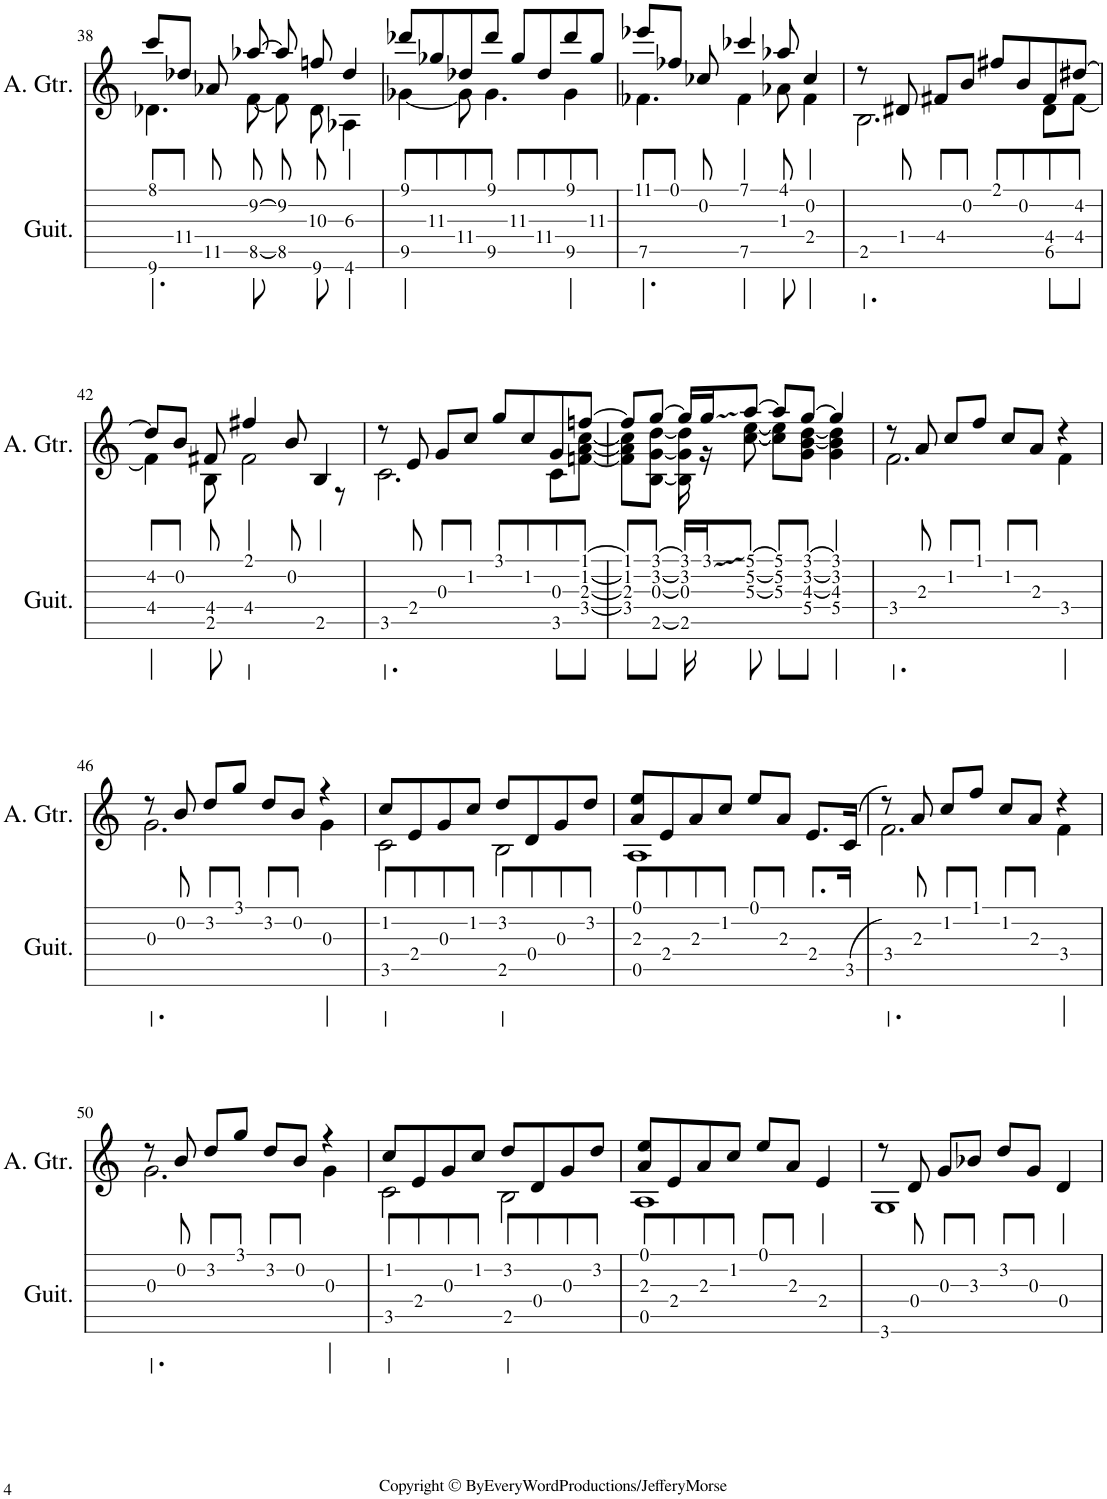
**kern	**kern
*part2	*part1
*staff2	*staff1
*I"Classical Guitar	*I"Acoustic Guitar
*I'Guit.	*I'A. Gtr.
!!LO:PB:g=z
*	*clefG2
*	*Trd7c12
*k[]	*k[]
*M4/4	*M4/4
=38	=38
*^	*^
8cc/L	4.C#\	8ccc/L	4.d-X\
8c#/J	.	8dd-X/J	.
8G#/	.	8a-X/	.
[8g#/	[8F\	[8aa-X/	[8f\
8F/] 8g#/]	8r	8aa-/]	8f\]
8f/	8C#\	8ffn/	8d-\
4c#/	4AA-X\	4dd-/	4A-X\
=39	=39	=39	=39
8dd-X/L	4F#\	8ddd-X/L	[4g-X\
8f#/	.	8gg-X/	.
8c#/	4r	8dd-X/	8g-\]
8F#/ 8cc#/J	.	8ddd-/J	4.g-\
8f#/L	4r	8gg-/L	.
8c#/	.	8dd-/	.
8dd-/	4F#\	8ddd-/	4g-\
8f#/J	.	8gg-/J	.
=40	=40	=40	=40
8ee-X/L	4.E\	8eee-X/L	4.f-X\
8f-X/J	.	8ff-X/J	.
8c-X/	.	8cc-X/	.
4cc-X/	4E\	4ccc-X/	4f-\
8a-X/	8A-X\	8aa-X/	8a-X\
4c-/	4F-\	4cc-/	4f-\
=41	=41	=41	=41
8r	2.BB\	8r	2.B\
8D#X/	.	8d#X/	.
8F#X/L	.	8f#X/L	.
8B/J	.	8b/J	.
8f#X/L	.	8ff#X/L	.
8B/	.	8b/	.
8F#/	8D#\L	8f#/	8d#\L
8d#X/J	8F#\J	[8dd#X/J	[8f#\J
!!LO:LB:g=z	!!
=42	=42	=42	=42
8d#/L	4F#\	8dd#/L]	4f#\]
8B/J	.	8b/J	.
8F#X/	8BB\	8f#X/	8B\
4f#X/	2F#\	4ff#X/	2f#\
8B/	.	8b/	.
4BB/	.	4B/	.
.	8r	.	8r
=43	=43	=43	=43
8r	2.C\	8r	2.c\
8E/	.	8e/	.
8G/L	.	8g/L	.
8c/J	.	8cc/J	.
8g/L	.	8gg/L	.
8c/	.	8cc/	.
8G/	8C\L	8g/	8c\L
[8fn/J	[8Fn\ [8A\ [8c\J	[8ffn/J	[8fn\ [8a\ [8cc\J
=44	=44	=44	=44
8f/L]	8F\] 8A\] 8c\]L	8ff/L]	8f\] 8a\] 8cc\]L
[8g/J	[8BB\ [8G\ [8d\J	[8gg/J	[8B\ [8g\ [8dd\J
16g/LL]	16BB\] 16G\] 16d\]	16gg/LL]	16B\] 16g\] 16dd\]
16g/J	16r	16gg/J	16r
[8a/J	[8c\ [8e\	[8aa/J	[8cc\ [8ee\
8a/L]	8c\] 8e\]L	8aa/L]	8cc\] 8ee\]L
[8g/J	8G\ [8B\ [8d\J	[8gg/J	8g\ [8b\ [8dd\J
4g/]	4G\ 4B\] 4d\]	4gg/]	4g\ 4b\] 4dd\]
=45	=45	=45	=45
8r	2.F\	8r	2.f\
8A/	.	8a/	.
8c/L	.	8cc/L	.
8f/J	.	8ff/J	.
8c/L	.	8cc/L	.
8A/J	.	8a/J	.
4r	4F\	4r	4f\
!!LO:LB:g=z	!!
=46	=46	=46	=46
8r	2.G\	8r	2.g\
8B/	.	8b/	.
8d/L	.	8dd/L	.
8g/J	.	8gg/J	.
8d/L	.	8dd/L	.
8B/J	.	8b/J	.
4r	4G\	4r	4g\
=47	=47	=47	=47
8c/L	2C\	8cc/L	2c\
8E/	.	8e/	.
8G/	.	8g/	.
8c/J	.	8cc/J	.
8d/L	2BB\	8dd/L	2B\
8D/	.	8d/	.
8G/	.	8g/	.
8d/J	.	8dd/J	.
=48	=48	=48	=48
8A/ 8e/L	1AA	8a/ 8ee/L	1A
8E/	.	8e/	.
8A/	.	8a/	.
8c/J	.	8cc/J	.
8e/L	.	8ee/L	.
8A/J	.	8a/J	.
8.E/L	.	8.e/L	.
(16C/Jk	.	(16c/Jk	.
=49	=49	=49	=49
8r)	2.F\	8r)	2.f\
8A/	.	8a/	.
8c/L	.	8cc/L	.
8f/J	.	8ff/J	.
8c/L	.	8cc/L	.
8A/J	.	8a/J	.
4r	4F\	4r	4f\
!!LO:LB:g=z	!!
=50	=50	=50	=50
8r	2.G\	8r	2.g\
8B/	.	8b/	.
8d/L	.	8dd/L	.
8g/J	.	8gg/J	.
8d/L	.	8dd/L	.
8B/J	.	8b/J	.
4r	4G\	4r	4g\
=51	=51	=51	=51
8c/L	2C\	8cc/L	2c\
8E/	.	8e/	.
8G/	.	8g/	.
8c/J	.	8cc/J	.
8d/L	2BB\	8dd/L	2B\
8D/	.	8d/	.
8G/	.	8g/	.
8d/J	.	8dd/J	.
=52	=52	=52	=52
8A/ 8e/L	1AA	8a/ 8ee/L	1A
8E/	.	8e/	.
8A/	.	8a/	.
8c/J	.	8cc/J	.
8e/L	.	8ee/L	.
8A/J	.	8a/J	.
4E/	.	4e/	.
=53	=53	=53	=53
8r	1GG	8r	1G
8D/	.	8d/	.
8G/L	.	8g/L	.
8B-X/J	.	8b-X/J	.
8d/L	.	8dd/L	.
8G/J	.	8g/J	.
4D/	.	4d/	.
*v	*v	*	*
*	*v	*v
=	=
*-	*-
